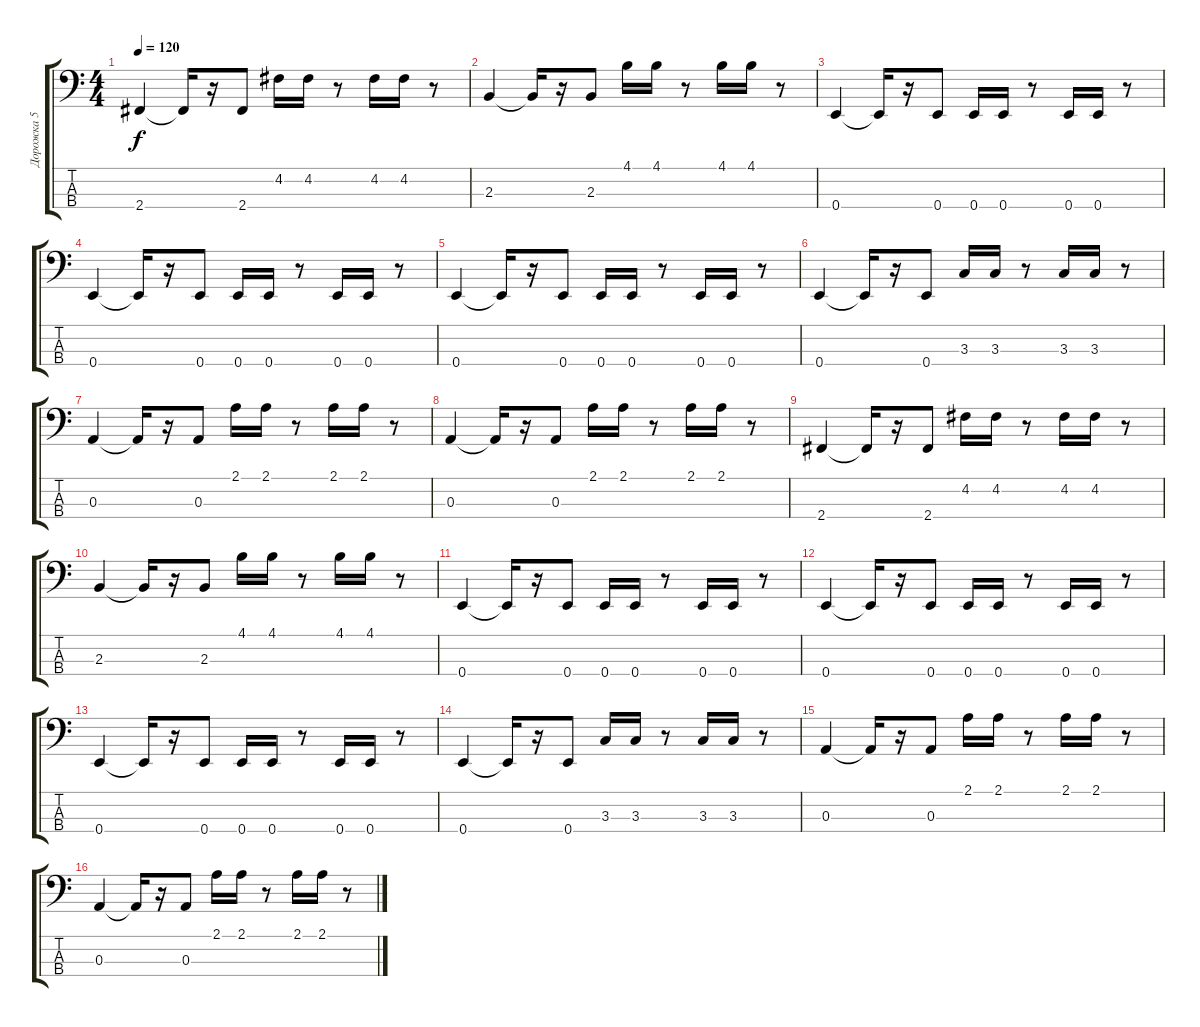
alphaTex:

\track ("Дорожка 5" "Дорожка 5") {instrument slapbass2}
\staff {score tabs}
\tuning (G2 D2 A1 E1) {hide}
\ts (4 4)
\tempo 120
\clef f4
\ks c
2.4.4{dy f} 2.4{t}.16 r.16 2.4.8 4.2.16 4.2.16 r.8 4.2.16 4.2.16 r.8 |
2.3.4 2.3{t}.16 r.16 2.3.8 4.1.16 4.1.16 r.8 4.1.16 4.1.16 r.8 |
0.4.4 0.4{t}.16 r.16 0.4.8 0.4.16 0.4.16 r.8 0.4.16 0.4.16 r.8 |
0.4.4 0.4{t}.16 r.16 0.4.8 0.4.16 0.4.16 r.8 0.4.16 0.4.16 r.8 |
0.4.4 0.4{t}.16 r.16 0.4.8 0.4.16 0.4.16 r.8 0.4.16 0.4.16 r.8 |
0.4.4 0.4{t}.16 r.16 0.4.8 3.3.16 3.3.16 r.8 3.3.16 3.3.16 r.8 |
0.3.4 0.3{t}.16 r.16 0.3.8 2.1.16 2.1.16 r.8 2.1.16 2.1.16 r.8 |
0.3.4 0.3{t}.16 r.16 0.3.8 2.1.16 2.1.16 r.8 2.1.16 2.1.16 r.8 |
2.4.4 2.4{t}.16 r.16 2.4.8 4.2.16 4.2.16 r.8 4.2.16 4.2.16 r.8 |
2.3.4 2.3{t}.16 r.16 2.3.8 4.1.16 4.1.16 r.8 4.1.16 4.1.16 r.8 |
0.4.4 0.4{t}.16 r.16 0.4.8 0.4.16 0.4.16 r.8 0.4.16 0.4.16 r.8 |
0.4.4 0.4{t}.16 r.16 0.4.8 0.4.16 0.4.16 r.8 0.4.16 0.4.16 r.8 |
0.4.4 0.4{t}.16 r.16 0.4.8 0.4.16 0.4.16 r.8 0.4.16 0.4.16 r.8 |
0.4.4 0.4{t}.16 r.16 0.4.8 3.3.16 3.3.16 r.8 3.3.16 3.3.16 r.8 |
0.3.4 0.3{t}.16 r.16 0.3.8 2.1.16 2.1.16 r.8 2.1.16 2.1.16 r.8 |
0.3.4 0.3{t}.16 r.16 0.3.8 2.1.16 2.1.16 r.8 2.1.16 2.1.16 r.8
